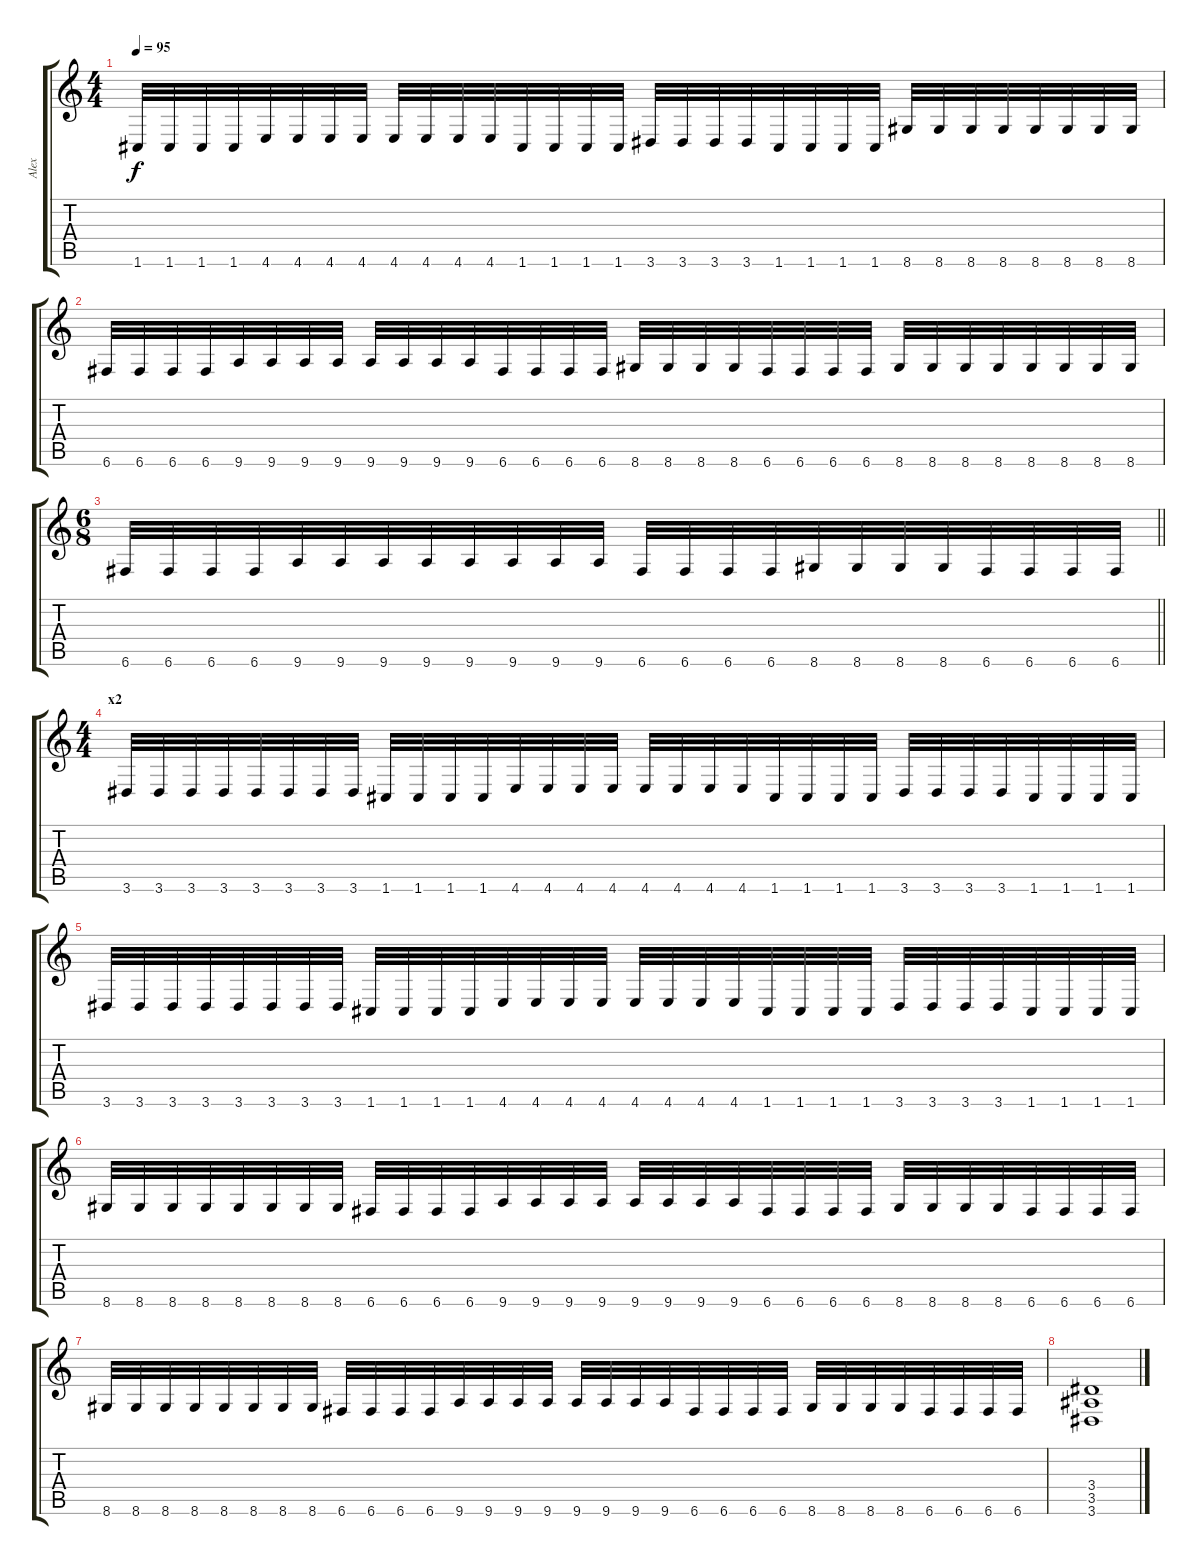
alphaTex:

\track ("Alex" "Alex") {instrument distortionguitar}
\staff {score tabs}
\tuning (D4 A3 F3 C3 G2 C2) {hide}
\ts (4 4)
\tempo 95
\clef g2
\ks c
1.6.32{dy f} 1.6.32 1.6.32 1.6.32 4.6.32 4.6.32 4.6.32 4.6.32 4.6.32 4.6.32 4.6.32 4.6.32 1.6.32 1.6.32 1.6.32 1.6.32 3.6.32 3.6.32 3.6.32 3.6.32 1.6.32 1.6.32 1.6.32 1.6.32 8.6.32 8.6.32 8.6.32 8.6.32 8.6.32 8.6.32 8.6.32 8.6.32 |
6.6.32 6.6.32 6.6.32 6.6.32 9.6.32 9.6.32 9.6.32 9.6.32 9.6.32 9.6.32 9.6.32 9.6.32 6.6.32 6.6.32 6.6.32 6.6.32 8.6.32 8.6.32 8.6.32 8.6.32 6.6.32 6.6.32 6.6.32 6.6.32 8.6.32 8.6.32 8.6.32 8.6.32 8.6.32 8.6.32 8.6.32 8.6.32 |
\ts (6 8)
\barLineRight lightlight
6.6.32 6.6.32 6.6.32 6.6.32 9.6.32 9.6.32 9.6.32 9.6.32 9.6.32 9.6.32 9.6.32 9.6.32 6.6.32 6.6.32 6.6.32 6.6.32 8.6.32 8.6.32 8.6.32 8.6.32 6.6.32 6.6.32 6.6.32 6.6.32 |
\ts (4 4)
\section ("" "x2")
3.6.32 3.6.32 3.6.32 3.6.32 3.6.32 3.6.32 3.6.32 3.6.32 1.6.32 1.6.32 1.6.32 1.6.32 4.6.32 4.6.32 4.6.32 4.6.32 4.6.32 4.6.32 4.6.32 4.6.32 1.6.32 1.6.32 1.6.32 1.6.32 3.6.32 3.6.32 3.6.32 3.6.32 1.6.32 1.6.32 1.6.32 1.6.32 |
3.6.32 3.6.32 3.6.32 3.6.32 3.6.32 3.6.32 3.6.32 3.6.32 1.6.32 1.6.32 1.6.32 1.6.32 4.6.32 4.6.32 4.6.32 4.6.32 4.6.32 4.6.32 4.6.32 4.6.32 1.6.32 1.6.32 1.6.32 1.6.32 3.6.32 3.6.32 3.6.32 3.6.32 1.6.32 1.6.32 1.6.32 1.6.32 |
8.6.32 8.6.32 8.6.32 8.6.32 8.6.32 8.6.32 8.6.32 8.6.32 6.6.32 6.6.32 6.6.32 6.6.32 9.6.32 9.6.32 9.6.32 9.6.32 9.6.32 9.6.32 9.6.32 9.6.32 6.6.32 6.6.32 6.6.32 6.6.32 8.6.32 8.6.32 8.6.32 8.6.32 6.6.32 6.6.32 6.6.32 6.6.32 |
8.6.32 8.6.32 8.6.32 8.6.32 8.6.32 8.6.32 8.6.32 8.6.32 6.6.32 6.6.32 6.6.32 6.6.32 9.6.32 9.6.32 9.6.32 9.6.32 9.6.32 9.6.32 9.6.32 9.6.32 6.6.32 6.6.32 6.6.32 6.6.32 8.6.32 8.6.32 8.6.32 8.6.32 6.6.32 6.6.32 6.6.32 6.6.32 |
(3.4 3.5 3.6).1{volume 7}
